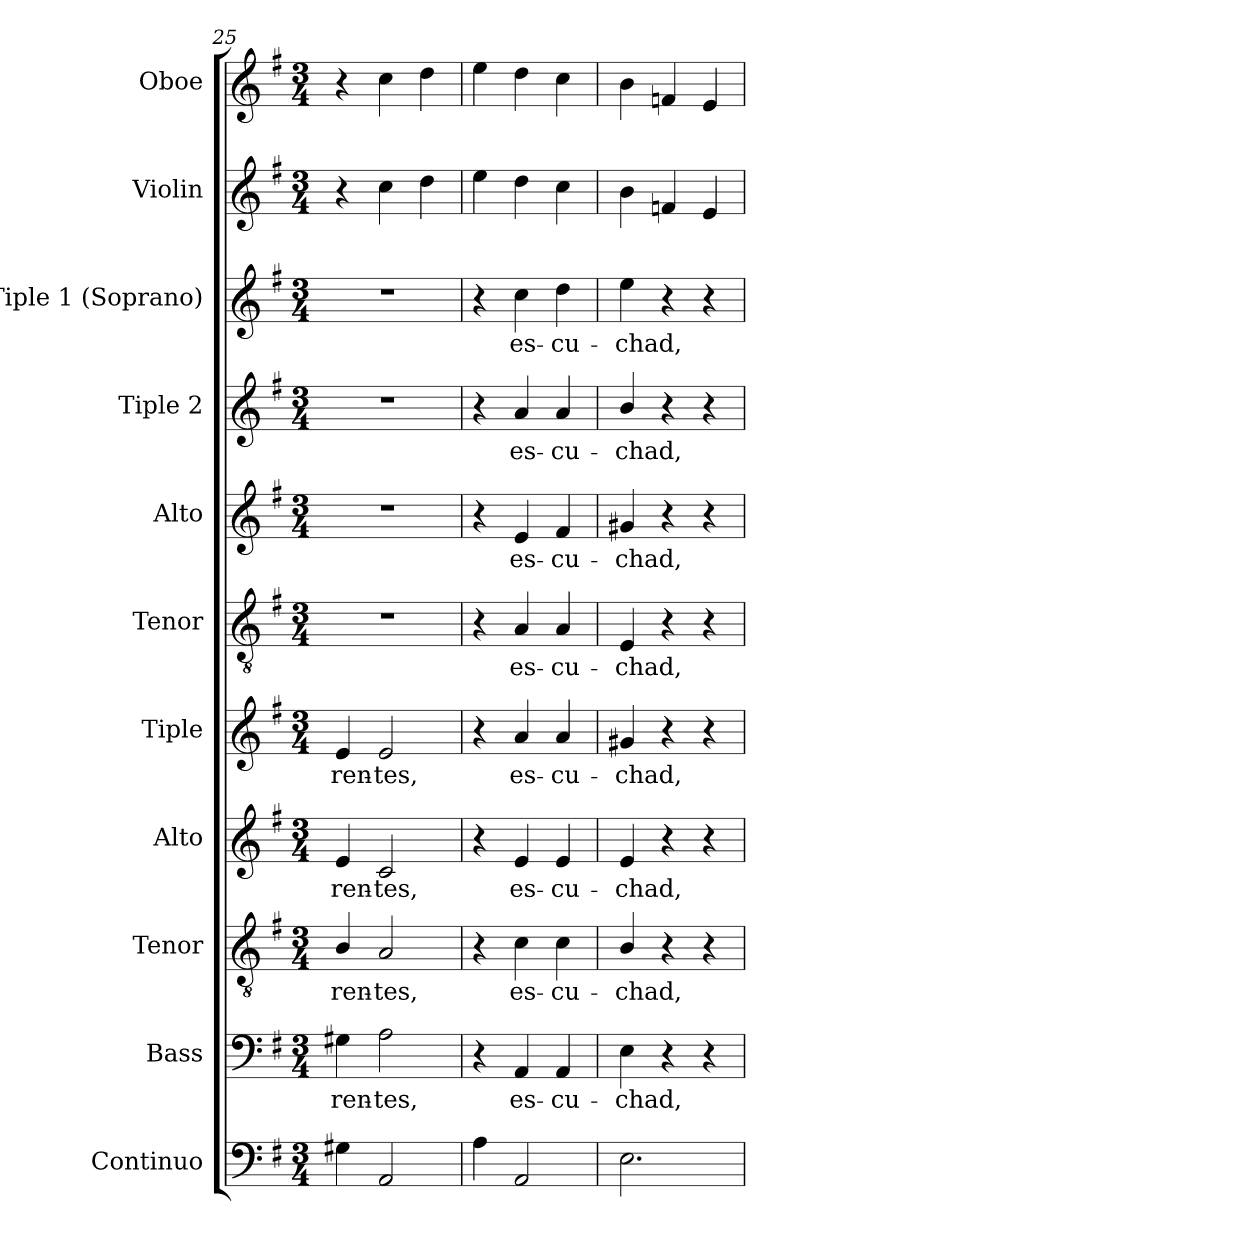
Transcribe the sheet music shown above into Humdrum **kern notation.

**kern	**kern	**text	**kern	**text	**kern	**text	**kern	**text	**kern	**text	**kern	**text	**kern	**text	**kern	**text	**kern	**kern
*part11	*part10	*part10	*part9	*part9	*part8	*part8	*part7	*part7	*part6	*part6	*part5	*part5	*part4	*part4	*part3	*part3	*part2	*part1
*staff11	*staff10	*staff10	*staff9	*staff9	*staff8	*staff8	*staff7	*staff7	*staff6	*staff6	*staff5	*staff5	*staff4	*staff4	*staff3	*staff3	*staff2	*staff1
*I"Continuo	*I"Bass	*	*I"Tenor	*	*I"Alto	*	*I"Tiple	*	*I"Tenor	*	*I"Alto	*	*I"Tiple 2	*	*I"Tiple 1 (Soprano)	*	*I"Violin	*I"Oboe
*I'Cont.	*I'B.	*	*I'T.	*	*I'A.	*	*	*	*I'T.	*	*I'A.	*	*	*	*I'S1.	*	*I'Vln.	*I'Ob.
*clefF4	*clefF4	*	*clefGv2	*	*clefG2	*	*clefG2	*	*clefGv2	*	*clefG2	*	*clefG2	*	*clefG2	*	*clefG2	*clefG2
*	*	*	*ITrd7c12	*	*	*	*	*	*ITrd7c12	*	*	*	*	*	*	*	*	*
*k[f#]	*k[f#]	*	*k[f#]	*	*k[f#]	*	*k[f#]	*	*k[f#]	*	*k[f#]	*	*k[f#]	*	*k[f#]	*	*k[f#]	*k[f#]
*G:	*G:	*	*G:	*	*G:	*	*G:	*	*G:	*	*G:	*	*G:	*	*G:	*	*G:	*G:
*M3/4	*M3/4	*	*M3/4	*	*M3/4	*	*M3/4	*	*M3/4	*	*M3/4	*	*M3/4	*	*M3/4	*	*M3/4	*M3/4
=25	=25	=25	=25	=25	=25	=25	=25	=25	=25	=25	=25	=25	=25	=25	=25	=25	=25	=25
!	!	!LO:LY:b:color=#000000	!	!	!	!	!	!	!	!	!	!	!	!	!	!	!	!
!	!	!	!	!LO:LY:b:color=#000000	!	!	!	!	!	!	!	!	!	!	!	!	!	!
!	!	!	!	!	!	!LO:LY:b:color=#000000	!	!	!	!	!	!	!	!	!	!	!	!
!	!	!	!	!	!	!	!	!LO:LY:b:color=#000000	!LO:N:vis=1	!	!LO:N:vis=1	!	!LO:N:vis=1	!	!LO:N:vis=1	!	!	!
4G#Xi\	4G#Xi\	-ren-	4BBi/	-ren-	4ei/	-ren-	4ei/	-ren-	2.r	.	2.r	.	2.r	.	2.r	.	4r	4r
!	!	!LO:LY:b:color=#000000	!	!	!	!	!	!	!	!	!	!	!	!	!	!	!	!
!	!	!	!	!LO:LY:b:color=#000000	!	!	!	!	!	!	!	!	!	!	!	!	!	!
!	!	!	!	!	!	!LO:LY:b:color=#000000	!	!	!	!	!	!	!	!	!	!	!	!
!	!	!	!	!	!	!	!	!LO:LY:b:color=#000000	!	!	!	!	!	!	!	!	!	!
2AAi/	2Ai\	-tes,	2AAi/	-tes,	2ci/	-tes,	2ei/	-tes,	.	.	.	.	.	.	.	.	4cci\	4cci\
.	.	.	.	.	.	.	.	.	.	.	.	.	.	.	.	.	4ddi\	4ddi\
=26	=26	=26	=26	=26	=26	=26	=26	=26	=26	=26	=26	=26	=26	=26	=26	=26	=26	=26
4Ai\	4r	.	4r	.	4r	.	4r	.	4r	.	4r	.	4r	.	4r	.	4eei\	4eei\
!	!	!LO:LY:b:color=#000000	!	!	!	!	!	!	!	!	!	!	!	!	!	!	!	!
!	!	!	!	!LO:LY:b:color=#000000	!	!	!	!	!	!	!	!	!	!	!	!	!	!
!	!	!	!	!	!	!LO:LY:b:color=#000000	!	!	!	!	!	!	!	!	!	!	!	!
!	!	!	!	!	!	!	!	!LO:LY:b:color=#000000	!	!	!	!	!	!	!	!	!	!
!	!	!	!	!	!	!	!	!	!	!LO:LY:b:color=#000000	!	!	!	!	!	!	!	!
!	!	!	!	!	!	!	!	!	!	!	!	!LO:LY:b:color=#000000	!	!	!	!	!	!
!	!	!	!	!	!	!	!	!	!	!	!	!	!	!LO:LY:b:color=#000000	!	!	!	!
!	!	!	!	!	!	!	!	!	!	!	!	!	!	!	!	!LO:LY:b:color=#000000	!	!
2AAi/	4AAi/	es-	4Ci\	es-	4ei/	es-	4ai/	es-	4AAi/	es-	4ei/	es-	4ai/	es-	4cci\	es-	4ddi\	4ddi\
!	!	!LO:LY:b:color=#000000	!	!	!	!	!	!	!	!	!	!	!	!	!	!	!	!
!	!	!	!	!LO:LY:b:color=#000000	!	!	!	!	!	!	!	!	!	!	!	!	!	!
!	!	!	!	!	!	!LO:LY:b:color=#000000	!	!	!	!	!	!	!	!	!	!	!	!
!	!	!	!	!	!	!	!	!LO:LY:b:color=#000000	!	!	!	!	!	!	!	!	!	!
!	!	!	!	!	!	!	!	!	!	!LO:LY:b:color=#000000	!	!	!	!	!	!	!	!
!	!	!	!	!	!	!	!	!	!	!	!	!LO:LY:b:color=#000000	!	!	!	!	!	!
!	!	!	!	!	!	!	!	!	!	!	!	!	!	!LO:LY:b:color=#000000	!	!	!	!
!	!	!	!	!	!	!	!	!	!	!	!	!	!	!	!	!LO:LY:b:color=#000000	!	!
.	4AAi/	-cu-	4Ci\	-cu-	4ei/	-cu-	4ai/	-cu-	4AAi/	-cu-	4f#i/	-cu-	4ai/	-cu-	4ddi\	-cu-	4cci\	4cci\
=27	=27	=27	=27	=27	=27	=27	=27	=27	=27	=27	=27	=27	=27	=27	=27	=27	=27	=27
!	!	!LO:LY:b:color=#000000	!	!	!	!	!	!	!	!	!	!	!	!	!	!	!	!
!	!	!	!	!LO:LY:b:color=#000000	!	!	!	!	!	!	!	!	!	!	!	!	!	!
!	!	!	!	!	!	!LO:LY:b:color=#000000	!	!	!	!	!	!	!	!	!	!	!	!
!	!	!	!	!	!	!	!	!LO:LY:b:color=#000000	!	!	!	!	!	!	!	!	!	!
!	!	!	!	!	!	!	!	!	!	!LO:LY:b:color=#000000	!	!	!	!	!	!	!	!
!	!	!	!	!	!	!	!	!	!	!	!	!LO:LY:b:color=#000000	!	!	!	!	!	!
!	!	!	!	!	!	!	!	!	!	!	!	!	!	!LO:LY:b:color=#000000	!	!	!	!
!	!	!	!	!	!	!	!	!	!	!	!	!	!	!	!	!LO:LY:b:color=#000000	!	!
2.Ei\	4Ei\	-chad,	4BBi/	-chad,	4ei/	-chad,	4g#Xi/	-chad,	4EEi/	-chad,	4g#Xi/	-chad,	4bi/	-chad,	4eei\	-chad,	4bi\	4bi\
.	4r	.	4r	.	4r	.	4r	.	4r	.	4r	.	4r	.	4r	.	4fni/	4fni/
.	4r	.	4r	.	4r	.	4r	.	4r	.	4r	.	4r	.	4r	.	4ei/	4ei/
=	=	=	=	=	=	=	=	=	=	=	=	=	=	=	=	=	=	=
*-	*-	*-	*-	*-	*-	*-	*-	*-	*-	*-	*-	*-	*-	*-	*-	*-	*-	*-
